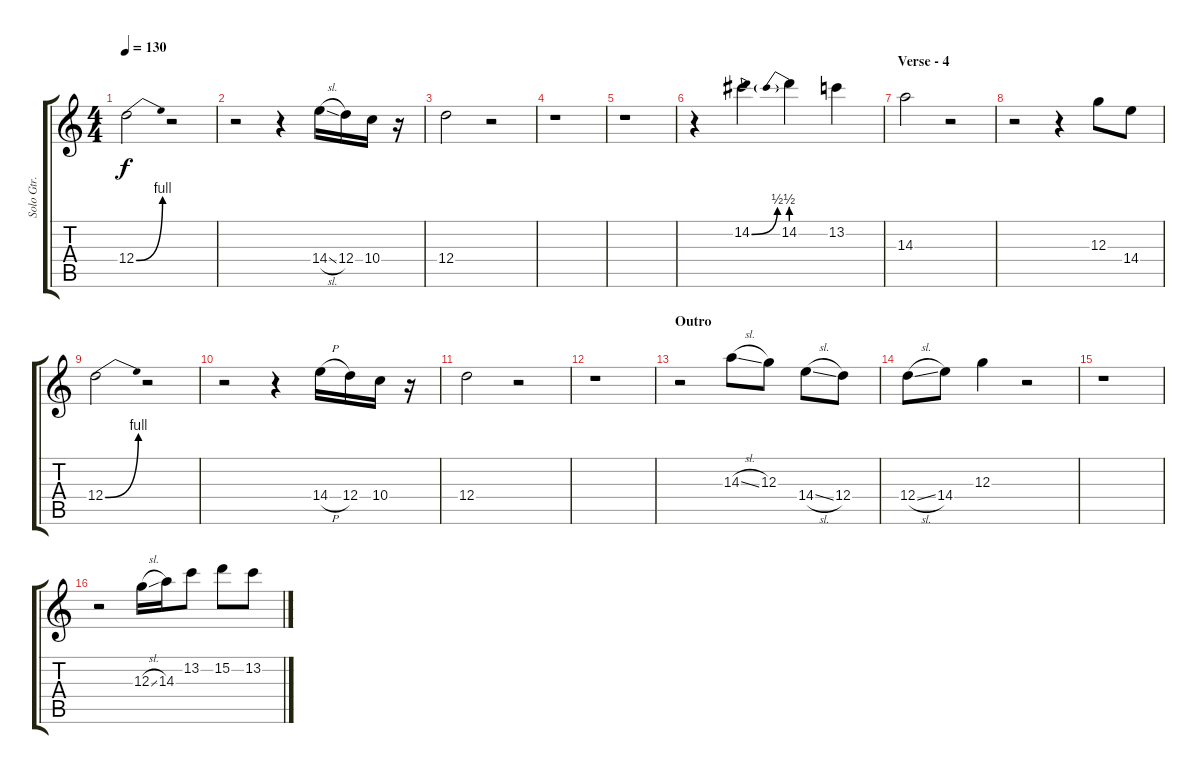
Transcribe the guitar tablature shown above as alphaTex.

\track ("Solo Gtr." "Solo Gtr.") {instrument electricguitarjazz}
\staff {score tabs}
\tuning (E4 B3 G3 D3 A2 E2) {hide}
\ts (4 4)
\tempo 130
\clef g2
\ks c
12.4{be (bend 0 0 60 4)}.2{dy f} r.2 |
r.2 r.4 14.4{sl}.16 12.4.16 10.4.16 r.16 |
12.4.2 r.2 |
r.1 |
r.1 |
r.4 14.2{be (bend 0 0 60 2)}.4 14.2{be (prebend 0 2 60 2)}.4 13.2.4 |
\section ("" "Verse - 4")
14.3.2 r.2 |
r.2 r.4 12.3.8 14.4.8 |
12.4{be (bend 0 0 60 4)}.2 r.2 |
r.2 r.4 14.4{h}.16 12.4.16 10.4.16 r.16 |
12.4.2 r.2 |
r.1 |
\section ("" "Outro")
r.2 14.3{sl}.8 12.3.8 14.4{sl}.8 12.4.8 |
12.4{sl}.8 14.4.8 12.3.4 r.2 |
r.1 |
r.2 12.3{sl}.16 14.3.16 13.2.8 15.2.8 13.2.8
